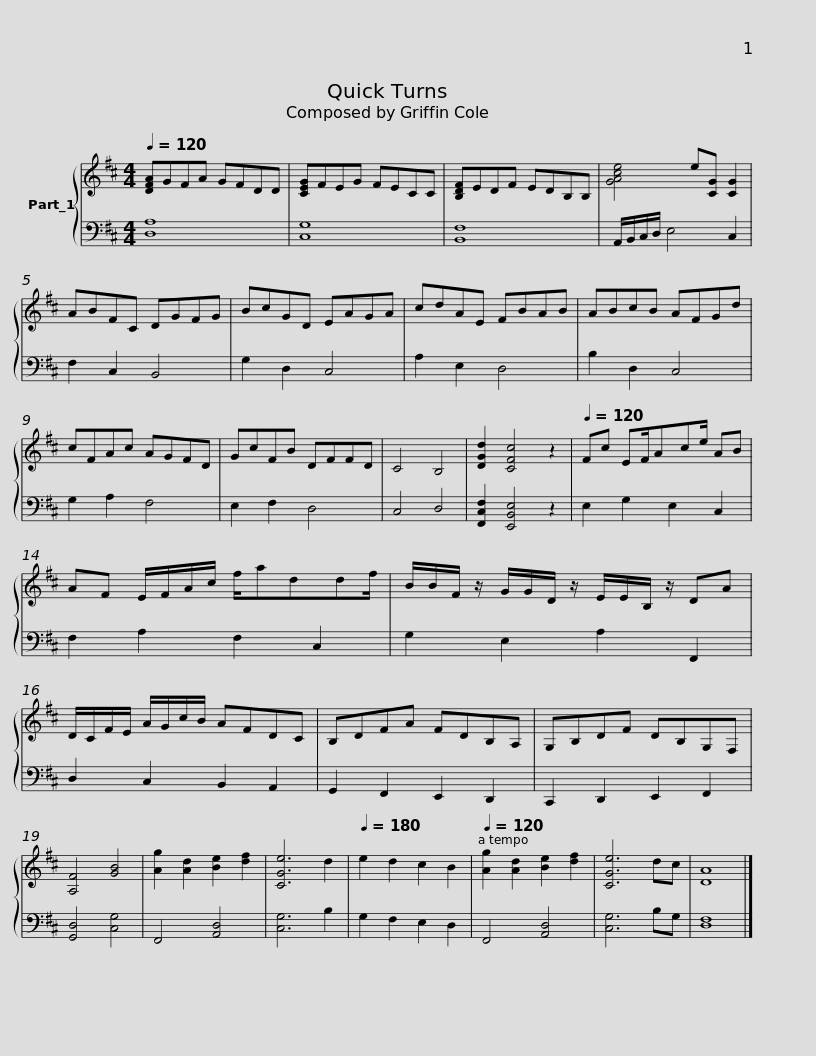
X:1
%%score { 1 | ( 2 3 ) }
L:1/8
Q:1/4=120
M:4/4
I:linebreak $
K:D
V:1 treble
V:2 bass
V:3 bass
V:1
 [DFA]GFA GFDD | [CEG]FEG FECC | [B,DF]EDF EDB,B, | [GAce]4 e[CG] [CG]2 | ABFC DGFG |$ %5
 BcGD EAGA | cdAE FBAB | ABcB AFGd | cFAc AGFD | GcFB DFFD | %10
 C4 B,4 |$ [DGd]2 [CFc]4 z2 |[Q:1/4=120] Fc EF/Ace/ AB | AF E/F/A/c/ f/addf/ | B/B/F/ z/ G/G/D/ z/ E/E/B,/ z/ DA |$ %15
 D/C/F/E/ A/G/c/B/ AFDC |$ B,DFA FDB,A, | G,B,DF DB,G,F, | [A,F]4 [GB]4 | [Ag]2 [Ad]2 [Be]2 [df]2 | %20
 [CGe]6 d2 |[Q:1/4=180] e2 d2 c2 B2 |[Q:1/4=120] [Ag]2 [Ad]2 [Be]2 [df]2 | [CGe]6 dc | A8 |] %25
V:2
 [D,A,]8 | [C,G,]8 | [B,,F,]8 | A,,/B,,/C,/D,/ E,4 C,2 | F,2 C,2 B,,4 |$ %5
 G,2 D,2 C,4 | A,2 E,2 D,4 | B,2 D,2 C,4 | G,2 A,2 F,4 | E,2 F,2 D,4 | %10
 C,4 D,4 |$ [F,,C,F,]2 [E,,B,,E,]4 z2 | E,2 G,2 E,2 C,2 | F,2 A,2 F,2 C,2 | G,2 E,2 A,2 F,,2 |$ %15
 D,2 C,2 B,,2 A,,2 |$ G,,2 F,,2 E,,2 D,,2 | C,,2 D,,2 E,,2 F,,2 | [G,,D,]4 [C,G,]4 | F,,4 [A,,D,]4 | %20
 [C,G,]6 B,2 | G,2 F,2 E,2 D,2 | F,,4 [A,,D,]4 | [C,G,]6 B,G, |[I:staff -1] D8 |] %25
V:3
 x8 | x8 | x8 | x8 | x8 |$ %5
 x8 | x8 | x8 | x8 | x8 | %10
 x8 |$ x8 | x8 | x8 | x8 |$ %15
 x8 |$ x8 | x8 | x8 | x8 | %20
 x8 | x8 | x8 | x8 | [D,F,]8 |] %25
